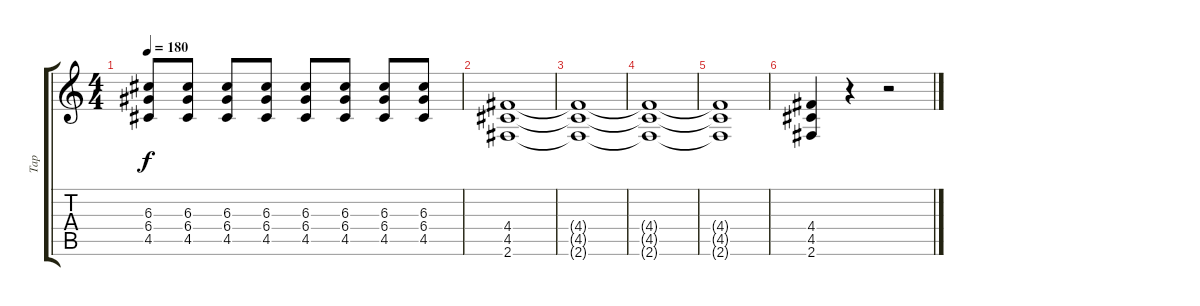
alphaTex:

\track ("Tap" "Tap") {instrument overdrivenguitar}
\staff {score tabs}
\tuning (E4 B3 G3 D3 A2 E2) {hide}
\ts (4 4)
\tempo 180
\clef g2
\ks c
(6.3 6.4 4.5).8{dy f} (6.3 6.4 4.5).8 (6.3 6.4 4.5).8 (6.3 6.4 4.5).8 (6.3 6.4 4.5).8 (6.3 6.4 4.5).8 (6.3 6.4 4.5).8 (6.3 6.4 4.5).8 |
(4.4 4.5 2.6).1 |
(4.4{t} 4.5{t} 2.6{t}).1 |
(4.4{t} 4.5{t} 2.6{t}).1 |
(4.4{t} 4.5{t} 2.6{t}).1 |
(4.4 4.5 2.6).4 r.4 r.2
